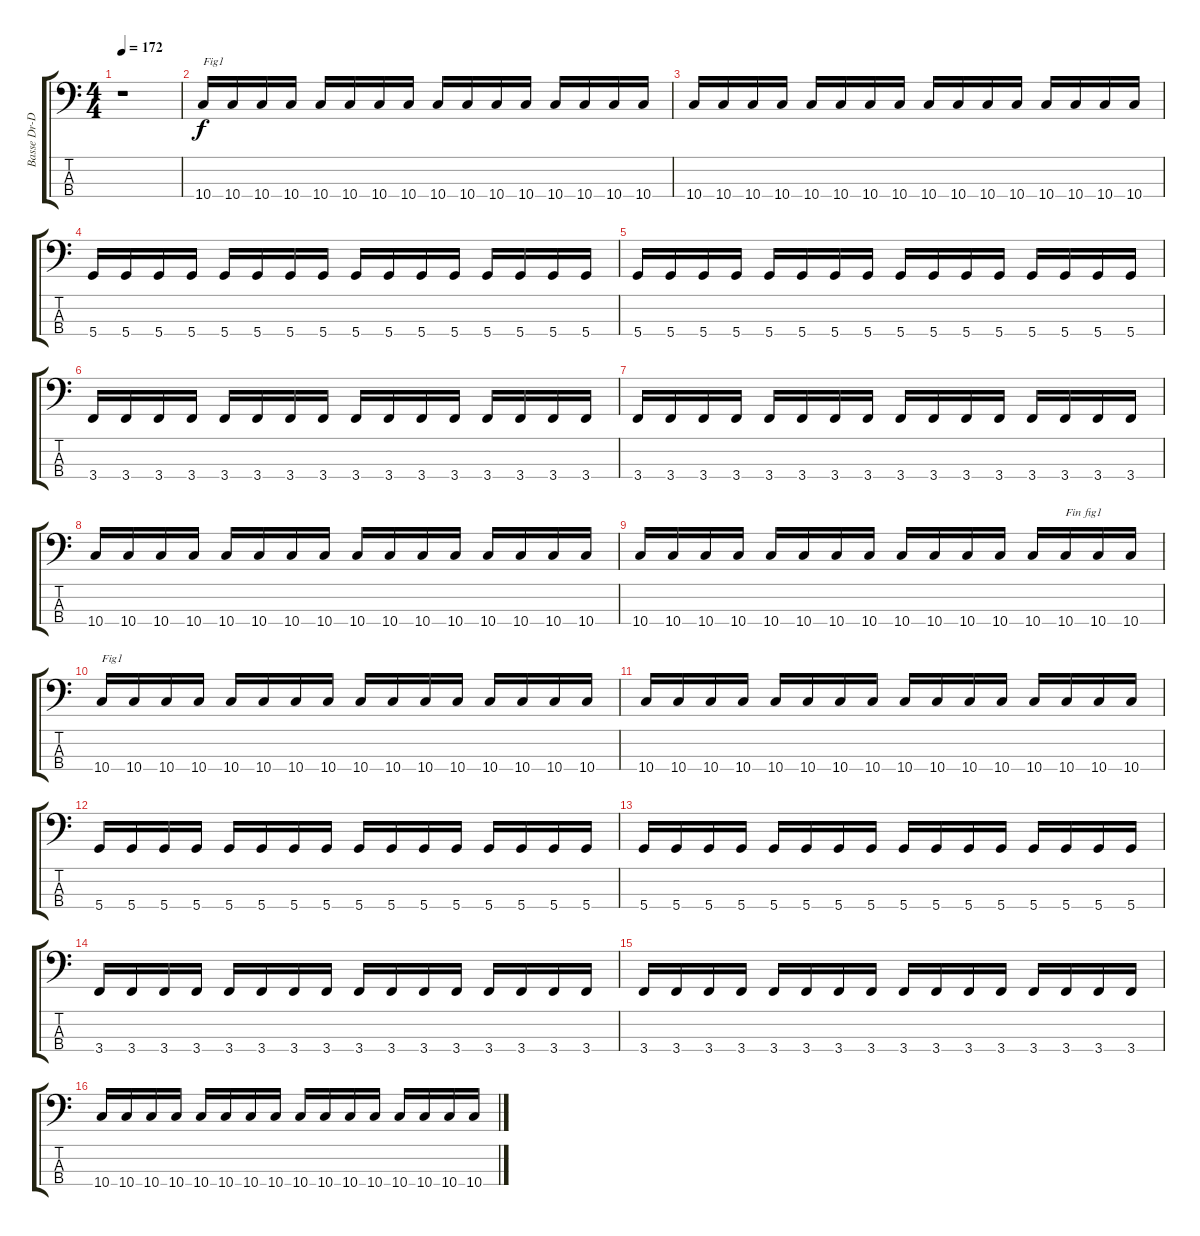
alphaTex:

\track ("Basse Dr-D" "Basse Dr-D") {instrument electricbasspick}
\staff {score tabs}
\tuning (G2 D2 A1 D1) {hide}
\ts (4 4)
\tempo 172
\clef f4
\ks c
r.1{dy f instrument electricbasspick} |
10.4.16{txt "Fig1"} 10.4.16 10.4.16 10.4.16 10.4.16 10.4.16 10.4.16 10.4.16 10.4.16 10.4.16 10.4.16 10.4.16 10.4.16 10.4.16 10.4.16 10.4.16 |
10.4.16 10.4.16 10.4.16 10.4.16 10.4.16 10.4.16 10.4.16 10.4.16 10.4.16 10.4.16 10.4.16 10.4.16 10.4.16 10.4.16 10.4.16 10.4.16 |
5.4.16 5.4.16 5.4.16 5.4.16 5.4.16 5.4.16 5.4.16 5.4.16 5.4.16 5.4.16 5.4.16 5.4.16 5.4.16 5.4.16 5.4.16 5.4.16 |
5.4.16 5.4.16 5.4.16 5.4.16 5.4.16 5.4.16 5.4.16 5.4.16 5.4.16 5.4.16 5.4.16 5.4.16 5.4.16 5.4.16 5.4.16 5.4.16 |
3.4.16 3.4.16 3.4.16 3.4.16 3.4.16 3.4.16 3.4.16 3.4.16 3.4.16 3.4.16 3.4.16 3.4.16 3.4.16 3.4.16 3.4.16 3.4.16 |
3.4.16 3.4.16 3.4.16 3.4.16 3.4.16 3.4.16 3.4.16 3.4.16 3.4.16 3.4.16 3.4.16 3.4.16 3.4.16 3.4.16 3.4.16 3.4.16 |
10.4.16 10.4.16 10.4.16 10.4.16 10.4.16 10.4.16 10.4.16 10.4.16 10.4.16 10.4.16 10.4.16 10.4.16 10.4.16 10.4.16 10.4.16 10.4.16 |
10.4.16 10.4.16 10.4.16 10.4.16 10.4.16 10.4.16 10.4.16 10.4.16 10.4.16 10.4.16 10.4.16 10.4.16 10.4.16 10.4.16{txt "Fin fig1"} 10.4.16 10.4.16 |
10.4.16{txt "Fig1"} 10.4.16 10.4.16 10.4.16 10.4.16 10.4.16 10.4.16 10.4.16 10.4.16 10.4.16 10.4.16 10.4.16 10.4.16 10.4.16 10.4.16 10.4.16 |
10.4.16 10.4.16 10.4.16 10.4.16 10.4.16 10.4.16 10.4.16 10.4.16 10.4.16 10.4.16 10.4.16 10.4.16 10.4.16 10.4.16 10.4.16 10.4.16 |
5.4.16 5.4.16 5.4.16 5.4.16 5.4.16 5.4.16 5.4.16 5.4.16 5.4.16 5.4.16 5.4.16 5.4.16 5.4.16 5.4.16 5.4.16 5.4.16 |
5.4.16 5.4.16 5.4.16 5.4.16 5.4.16 5.4.16 5.4.16 5.4.16 5.4.16 5.4.16 5.4.16 5.4.16 5.4.16 5.4.16 5.4.16 5.4.16 |
3.4.16 3.4.16 3.4.16 3.4.16 3.4.16 3.4.16 3.4.16 3.4.16 3.4.16 3.4.16 3.4.16 3.4.16 3.4.16 3.4.16 3.4.16 3.4.16 |
3.4.16 3.4.16 3.4.16 3.4.16 3.4.16 3.4.16 3.4.16 3.4.16 3.4.16 3.4.16 3.4.16 3.4.16 3.4.16 3.4.16 3.4.16 3.4.16 |
10.4.16 10.4.16 10.4.16 10.4.16 10.4.16 10.4.16 10.4.16 10.4.16 10.4.16 10.4.16 10.4.16 10.4.16 10.4.16 10.4.16 10.4.16 10.4.16
